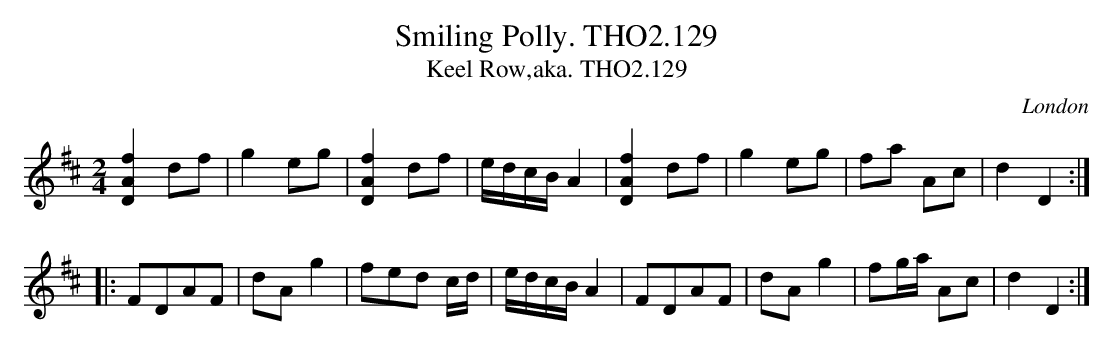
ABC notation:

X:1
T:Smiling Polly. THO2.129
O:London
T:Keel Row,aka. THO2.129
M:2/4
L:1/8
K:D
[D2A2f2] df|g2 eg|[D2A2f2] df|e/d/c/B/ A2|[D2A2f2] df|g2 eg|fa Ac|d2 D2:|
|:FDAF|dA g2|fed c/d/|e/d/c/B/ A2|FDAF|dA g2|fg/a/ Ac|d2D2:|
